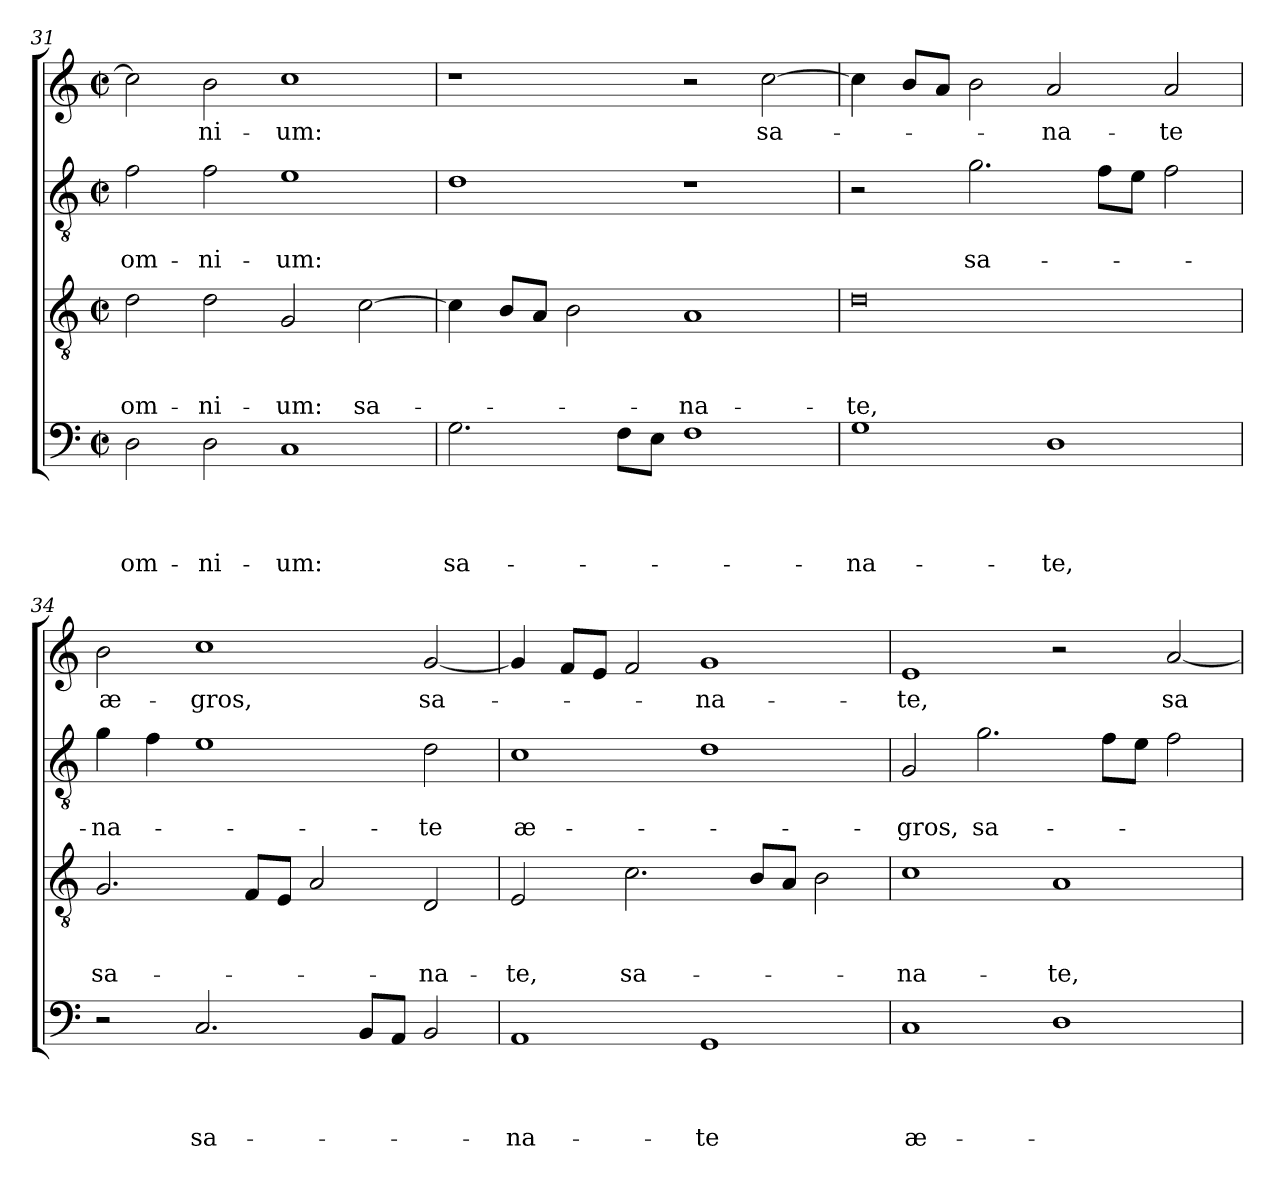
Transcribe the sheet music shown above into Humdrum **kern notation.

**kern	**text	**text	**text	**text	**kern	**text	**text	**text	**kern	**text	**text	**kern	**text
*part4	*part4	*part4	*part4	*part4	*part3	*part3	*part3	*part3	*part2	*part2	*part2	*part1	*part1
*staff4	*staff4	*staff4	*staff4	*staff4	*staff3	*staff3	*staff3	*staff3	*staff2	*staff2	*staff2	*staff1	*staff1
*clefF4	*	*	*	*	*clefGv2	*	*	*	*clefGv2	*	*	*clefG2	*
*k[]	*	*	*	*	*k[]	*	*	*	*k[]	*	*	*k[]	*
*C:	*	*	*	*	*C:	*	*	*	*C:	*	*	*C:	*
*M2/2	*	*	*	*	*M2/2	*	*	*	*M2/2	*	*	*M2/2	*
*met(c|)	*	*	*	*	*met(c|)	*	*	*	*met(c|)	*	*	*met(c|)	*
=31	=31	=31	=31	=31	=31	=31	=31	=31	=31	=31	=31	=31	=31
!	!	!	!	!LO:LY:b	!	!	!	!LO:LY:b	!	!	!LO:LY:b	!	!
2D\	.	.	.	om-	2d\	.	.	om-	2f\	.	om-	2cc\]	.
!	!	!	!	!LO:LY:b	!	!	!	!LO:LY:b	!	!	!LO:LY:b	!	!LO:LY:b
2D\	.	.	.	-ni-	2d\	.	.	-ni-	2f\	.	-ni-	2b\	-ni-
!	!	!	!	!LO:LY:b	!	!	!	!LO:LY:b	!	!	!LO:LY:b	!	!LO:LY:b
1C	.	.	.	-um:	2G/	.	.	-um:	1e	.	-um:	1cc	-um:
!	!	!	!	!	!	!	!	!LO:LY:b	!	!	!	!	!
.	.	.	.	.	[2c\	.	.	sa-	.	.	.	.	.
=32	=32	=32	=32	=32	=32	=32	=32	=32	=32	=32	=32	=32	=32
!	!	!	!	!LO:LY:b	!	!	!	!	!	!	!	!	!
2.G\	.	.	.	sa-	4c\]	.	.	.	1d	.	.	1r	.
.	.	.	.	.	8B/L	.	.	.	.	.	.	.	.
.	.	.	.	.	8A/J	.	.	.	.	.	.	.	.
.	.	.	.	.	2B\	.	.	.	.	.	.	.	.
8F\L	.	.	.	.	.	.	.	.	.	.	.	.	.
8E\J	.	.	.	.	.	.	.	.	.	.	.	.	.
!	!	!	!	!	!	!	!	!LO:LY:b	!	!	!	!	!
1F	.	.	.	.	1A	.	.	-na-	1r	.	.	2r	.
!	!	!	!	!	!	!	!	!	!	!	!	!	!LO:LY:b
.	.	.	.	.	.	.	.	.	.	.	.	[2cc\	sa-
=33	=33	=33	=33	=33	=33	=33	=33	=33	=33	=33	=33	=33	=33
!	!	!	!	!LO:LY:b	!	!	!	!LO:LY:b	!	!	!	!	!
1G	.	.	.	-na-	0d	.	.	-te,	2r	.	.	4cc\]	.
.	.	.	.	.	.	.	.	.	.	.	.	8b/L	.
.	.	.	.	.	.	.	.	.	.	.	.	8a/J	.
!	!	!	!	!	!	!	!	!	!	!	!LO:LY:b	!	!
.	.	.	.	.	.	.	.	.	2.g\	.	sa-	2b\	.
!	!	!	!	!LO:LY:b	!	!	!	!	!	!	!	!	!LO:LY:b
1D	.	.	.	-te,	.	.	.	.	.	.	.	2a/	-na-
.	.	.	.	.	.	.	.	.	8f\L	.	.	.	.
.	.	.	.	.	.	.	.	.	8e\J	.	.	.	.
!	!	!	!	!	!	!	!	!	!	!	!	!	!LO:LY:b
.	.	.	.	.	.	.	.	.	2f\	.	.	2a/	-te
!!LO:PB:g=z
=34	=34	=34	=34	=34	=34	=34	=34	=34	=34	=34	=34	=34	=34
!	!	!	!	!	!	!	!	!LO:LY:b	!	!	!LO:LY:b	!	!LO:LY:b
2r	.	.	.	.	2.G/	.	.	sa-	4g\	.	-na-	2b\	æ-
.	.	.	.	.	.	.	.	.	4f\	.	.	.	.
!	!	!	!	!LO:LY:b	!	!	!	!	!	!	!	!	!LO:LY:b
2.C/	.	.	.	sa-	.	.	.	.	1e	.	.	1cc	-gros,
.	.	.	.	.	8F/L	.	.	.	.	.	.	.	.
.	.	.	.	.	8E/J	.	.	.	.	.	.	.	.
.	.	.	.	.	2A/	.	.	.	.	.	.	.	.
8BB/L	.	.	.	.	.	.	.	.	.	.	.	.	.
8AA/J	.	.	.	.	.	.	.	.	.	.	.	.	.
!	!	!	!	!	!	!	!	!LO:LY:b	!	!	!LO:LY:b	!	!LO:LY:b
2BB/	.	.	.	.	2D/	.	.	-na-	2d\	.	-te	[2g/	sa-
=35	=35	=35	=35	=35	=35	=35	=35	=35	=35	=35	=35	=35	=35
!	!	!	!	!LO:LY:b	!	!	!	!LO:LY:b	!	!	!LO:LY:b	!	!
1AA	.	.	.	-na-	2E/	.	.	-te,	1c	.	æ-	4g/]	.
.	.	.	.	.	.	.	.	.	.	.	.	8f/L	.
.	.	.	.	.	.	.	.	.	.	.	.	8e/J	.
!	!	!	!	!	!	!	!	!LO:LY:b	!	!	!	!	!
.	.	.	.	.	2.c\	.	.	sa-	.	.	.	2f/	.
!	!	!	!	!LO:LY:b	!	!	!	!	!	!	!	!	!LO:LY:b
1GG	.	.	.	-te	.	.	.	.	1d	.	.	1g	-na-
.	.	.	.	.	8B/L	.	.	.	.	.	.	.	.
.	.	.	.	.	8A/J	.	.	.	.	.	.	.	.
.	.	.	.	.	2B\	.	.	.	.	.	.	.	.
=36	=36	=36	=36	=36	=36	=36	=36	=36	=36	=36	=36	=36	=36
!	!	!	!	!LO:LY:b	!	!	!	!LO:LY:b	!	!	!LO:LY:b	!	!LO:LY:b
1C	.	.	.	æ-	1c	.	.	-na-	2G/	.	-gros,	1e	-te,
!	!	!	!	!	!	!	!	!	!	!	!LO:LY:b	!	!
.	.	.	.	.	.	.	.	.	2.g\	.	sa-	.	.
!	!	!	!	!	!	!	!	!LO:LY:b	!	!	!	!	!
1D	.	.	.	.	1A	.	.	-te,	.	.	.	2r	.
.	.	.	.	.	.	.	.	.	8f\L	.	.	.	.
.	.	.	.	.	.	.	.	.	8e\J	.	.	.	.
!	!	!	!	!	!	!	!	!	!	!	!	!	!LO:LY:b
.	.	.	.	.	.	.	.	.	2f\	.	.	[2a/	sa-
=	=	=	=	=	=	=	=	=	=	=	=	=	=
*-	*-	*-	*-	*-	*-	*-	*-	*-	*-	*-	*-	*-	*-
